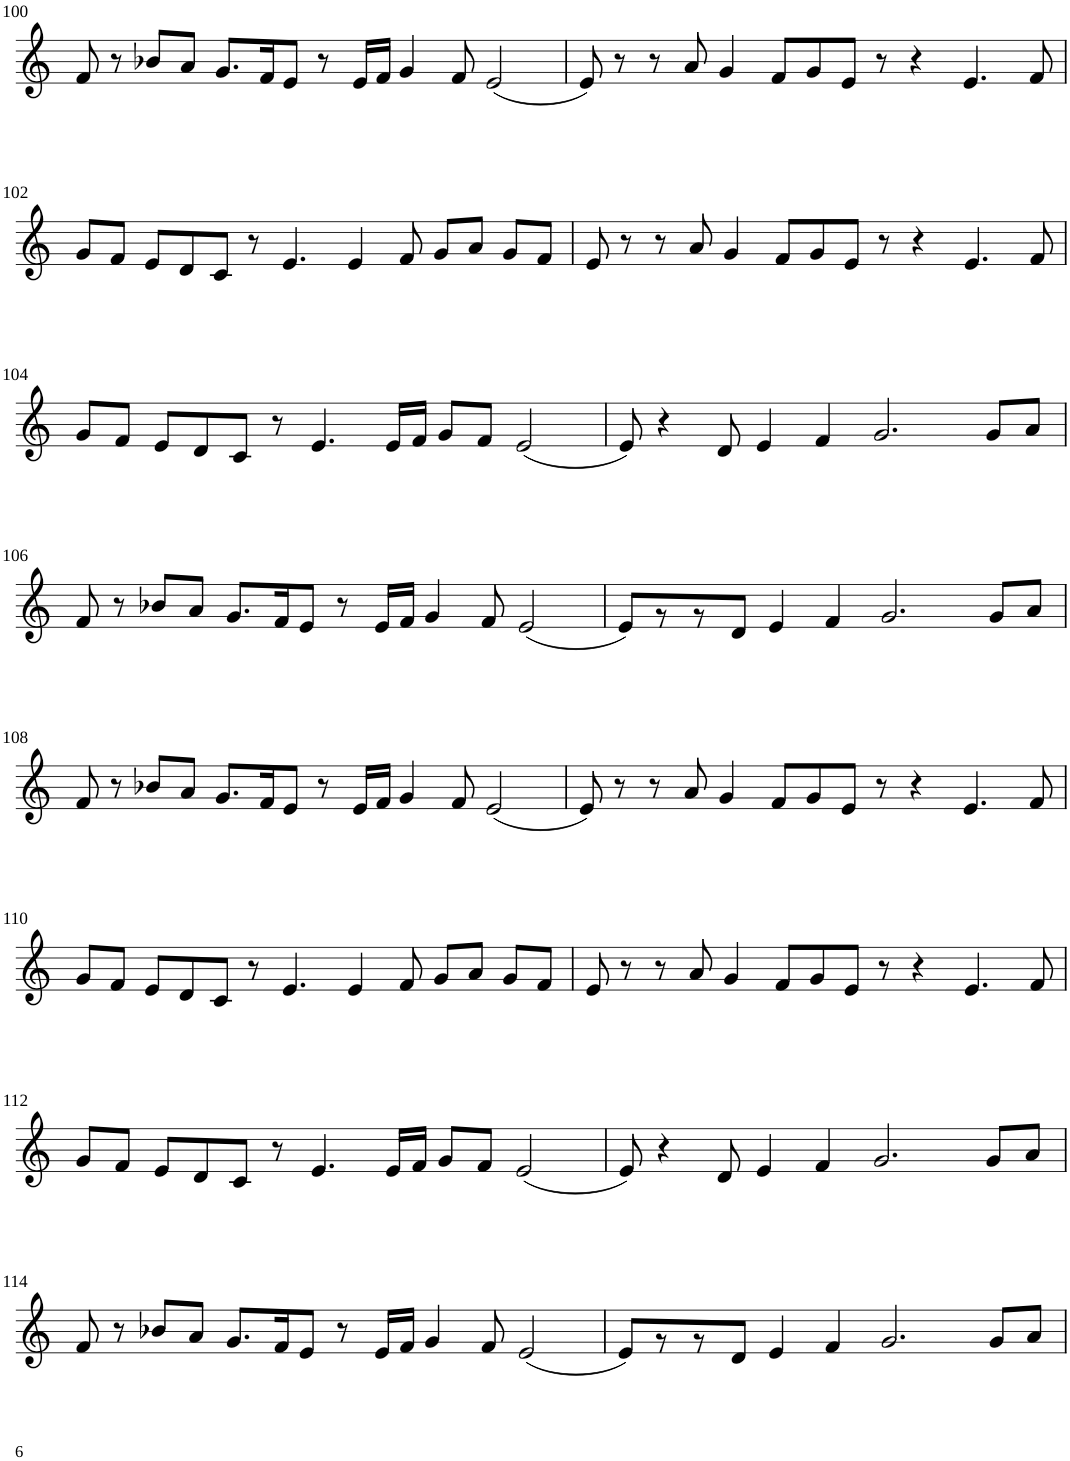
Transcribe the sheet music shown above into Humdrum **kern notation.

**kern
*part1
*staff1
*I"Violin
!!LO:PB:g=z
*clefG2
*k[]
*M8/4
=100
8f/
8r
8b-X/L
8a/J
8.g/L
16f/K
8e/J
8r
16e/LL
16f/JJ
4g/
8f/
(2e/
=101
8e/)
8r
8r
8a/
4g/
8f/L
8g/
8e/J
8r
4r
4.e/
8f/
!!LO:LB:g=z
=102
8g/L
8f/J
8e/L
8d/
8c/J
8r
4.e/
4e/
8f/
8g/L
8a/J
8g/L
8f/J
=103
8e/
8r
8r
8a/
4g/
8f/L
8g/
8e/J
8r
4r
4.e/
8f/
!!LO:LB:g=z
=104
8g/L
8f/J
8e/L
8d/
8c/J
8r
4.e/
16e/LL
16f/JJ
8g/L
8f/J
(2e/
=105
8e/)
4r
8d/
4e/
4f/
2.g/
8g/L
8a/J
!!LO:LB:g=z
=106
8f/
8r
8b-X/L
8a/J
8.g/L
16f/K
8e/J
8r
16e/LL
16f/JJ
4g/
8f/
(2e/
=107
8e/L)
8r
8r
8d/J
4e/
4f/
2.g/
8g/L
8a/J
!!LO:LB:g=z
=108
8f/
8r
8b-X/L
8a/J
8.g/L
16f/K
8e/J
8r
16e/LL
16f/JJ
4g/
8f/
(2e/
=109
8e/)
8r
8r
8a/
4g/
8f/L
8g/
8e/J
8r
4r
4.e/
8f/
!!LO:LB:g=z
=110
8g/L
8f/J
8e/L
8d/
8c/J
8r
4.e/
4e/
8f/
8g/L
8a/J
8g/L
8f/J
=111
8e/
8r
8r
8a/
4g/
8f/L
8g/
8e/J
8r
4r
4.e/
8f/
!!LO:LB:g=z
=112
8g/L
8f/J
8e/L
8d/
8c/J
8r
4.e/
16e/LL
16f/JJ
8g/L
8f/J
(2e/
=113
8e/)
4r
8d/
4e/
4f/
2.g/
8g/L
8a/J
!!LO:LB:g=z
=114
8f/
8r
8b-X/L
8a/J
8.g/L
16f/K
8e/J
8r
16e/LL
16f/JJ
4g/
8f/
(2e/
=115
8e/L)
8r
8r
8d/J
4e/
4f/
2.g/
8g/L
8a/J
=
*-
